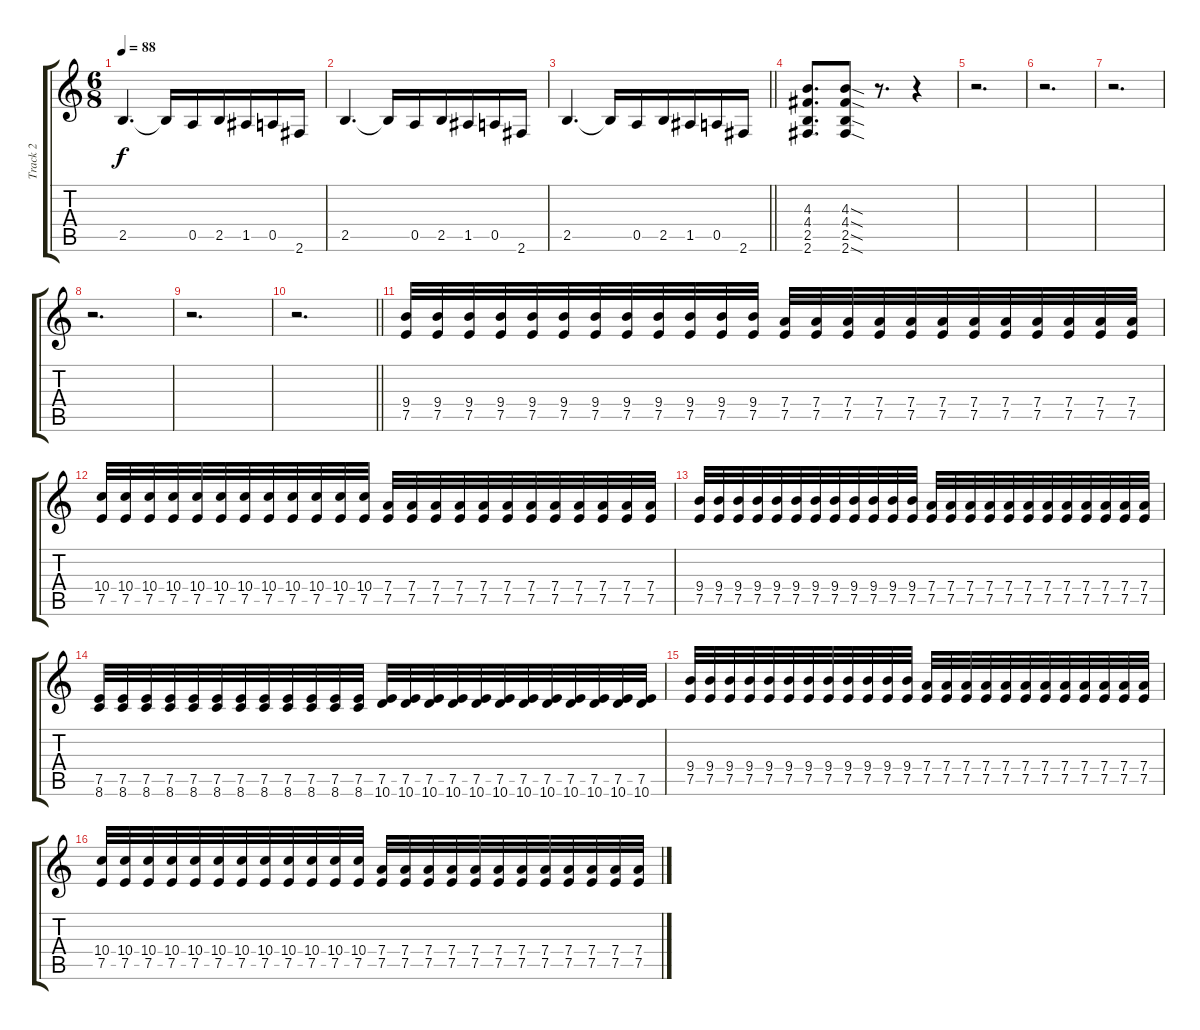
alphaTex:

\track ("Track 2" "Track 2") {instrument distortionguitar}
\staff {score tabs}
\tuning (E4 B3 G3 D3 A2 E2) {hide}
\ts (6 8)
\tempo 88
\clef g2
\ks c
2.5.4{d dy f} 2.5{t}.16 0.5.16 2.5.16 1.5.16 0.5.16 2.6.16 |
2.5.4{d} 2.5{t}.16 0.5.16 2.5.16 1.5.16 0.5.16 2.6.16 |
\barLineRight lightlight
2.5.4{d} 2.5{t}.16 0.5.16 2.5.16 1.5.16 0.5.16 2.6.16 |
(4.3 4.4 2.5 2.6).8{d} (4.3{sod} 4.4{sod} 2.5{sod} 2.6{sod}).8 r.8{d} r.4 |
r.2{d} |
r.2{d} |
r.2{d} |
r.2{d} |
r.2{d} |
\barLineRight lightlight
r.2{d} |
(9.4 7.5).32{volume 10} (9.4 7.5).32 (9.4 7.5).32 (9.4 7.5).32 (9.4 7.5).32 (9.4 7.5).32 (9.4 7.5).32 (9.4 7.5).32 (9.4 7.5).32 (9.4 7.5).32 (9.4 7.5).32 (9.4 7.5).32 (7.4 7.5).32 (7.4 7.5).32 (7.4 7.5).32 (7.4 7.5).32 (7.4 7.5).32 (7.4 7.5).32 (7.4 7.5).32 (7.4 7.5).32 (7.4 7.5).32 (7.4 7.5).32 (7.4 7.5).32 (7.4 7.5).32 |
(10.4 7.5).32 (10.4 7.5).32 (10.4 7.5).32 (10.4 7.5).32 (10.4 7.5).32 (10.4 7.5).32 (10.4 7.5).32 (10.4 7.5).32 (10.4 7.5).32 (10.4 7.5).32 (10.4 7.5).32 (10.4 7.5).32 (7.4 7.5).32 (7.4 7.5).32 (7.4 7.5).32 (7.4 7.5).32 (7.4 7.5).32 (7.4 7.5).32 (7.4 7.5).32 (7.4 7.5).32 (7.4 7.5).32 (7.4 7.5).32 (7.4 7.5).32 (7.4 7.5).32 |
(9.4 7.5).32 (9.4 7.5).32 (9.4 7.5).32 (9.4 7.5).32 (9.4 7.5).32 (9.4 7.5).32 (9.4 7.5).32 (9.4 7.5).32 (9.4 7.5).32 (9.4 7.5).32 (9.4 7.5).32 (9.4 7.5).32 (7.4 7.5).32 (7.4 7.5).32 (7.4 7.5).32 (7.4 7.5).32 (7.4 7.5).32 (7.4 7.5).32 (7.4 7.5).32 (7.4 7.5).32 (7.4 7.5).32 (7.4 7.5).32 (7.4 7.5).32 (7.4 7.5).32 |
(7.5 8.6).32 (7.5 8.6).32 (7.5 8.6).32 (7.5 8.6).32 (7.5 8.6).32 (7.5 8.6).32 (7.5 8.6).32 (7.5 8.6).32 (7.5 8.6).32 (7.5 8.6).32 (7.5 8.6).32 (7.5 8.6).32 (7.5 10.6).32 (7.5 10.6).32 (7.5 10.6).32 (7.5 10.6).32 (7.5 10.6).32 (7.5 10.6).32 (7.5 10.6).32 (7.5 10.6).32 (7.5 10.6).32 (7.5 10.6).32 (7.5 10.6).32 (7.5 10.6).32 |
(9.4 7.5).32 (9.4 7.5).32 (9.4 7.5).32 (9.4 7.5).32 (9.4 7.5).32 (9.4 7.5).32 (9.4 7.5).32 (9.4 7.5).32 (9.4 7.5).32 (9.4 7.5).32 (9.4 7.5).32 (9.4 7.5).32 (7.4 7.5).32 (7.4 7.5).32 (7.4 7.5).32 (7.4 7.5).32 (7.4 7.5).32 (7.4 7.5).32 (7.4 7.5).32 (7.4 7.5).32 (7.4 7.5).32 (7.4 7.5).32 (7.4 7.5).32 (7.4 7.5).32 |
(10.4 7.5).32 (10.4 7.5).32 (10.4 7.5).32 (10.4 7.5).32 (10.4 7.5).32 (10.4 7.5).32 (10.4 7.5).32 (10.4 7.5).32 (10.4 7.5).32 (10.4 7.5).32 (10.4 7.5).32 (10.4 7.5).32 (7.4 7.5).32 (7.4 7.5).32 (7.4 7.5).32 (7.4 7.5).32 (7.4 7.5).32 (7.4 7.5).32 (7.4 7.5).32 (7.4 7.5).32 (7.4 7.5).32 (7.4 7.5).32 (7.4 7.5).32 (7.4 7.5).32
